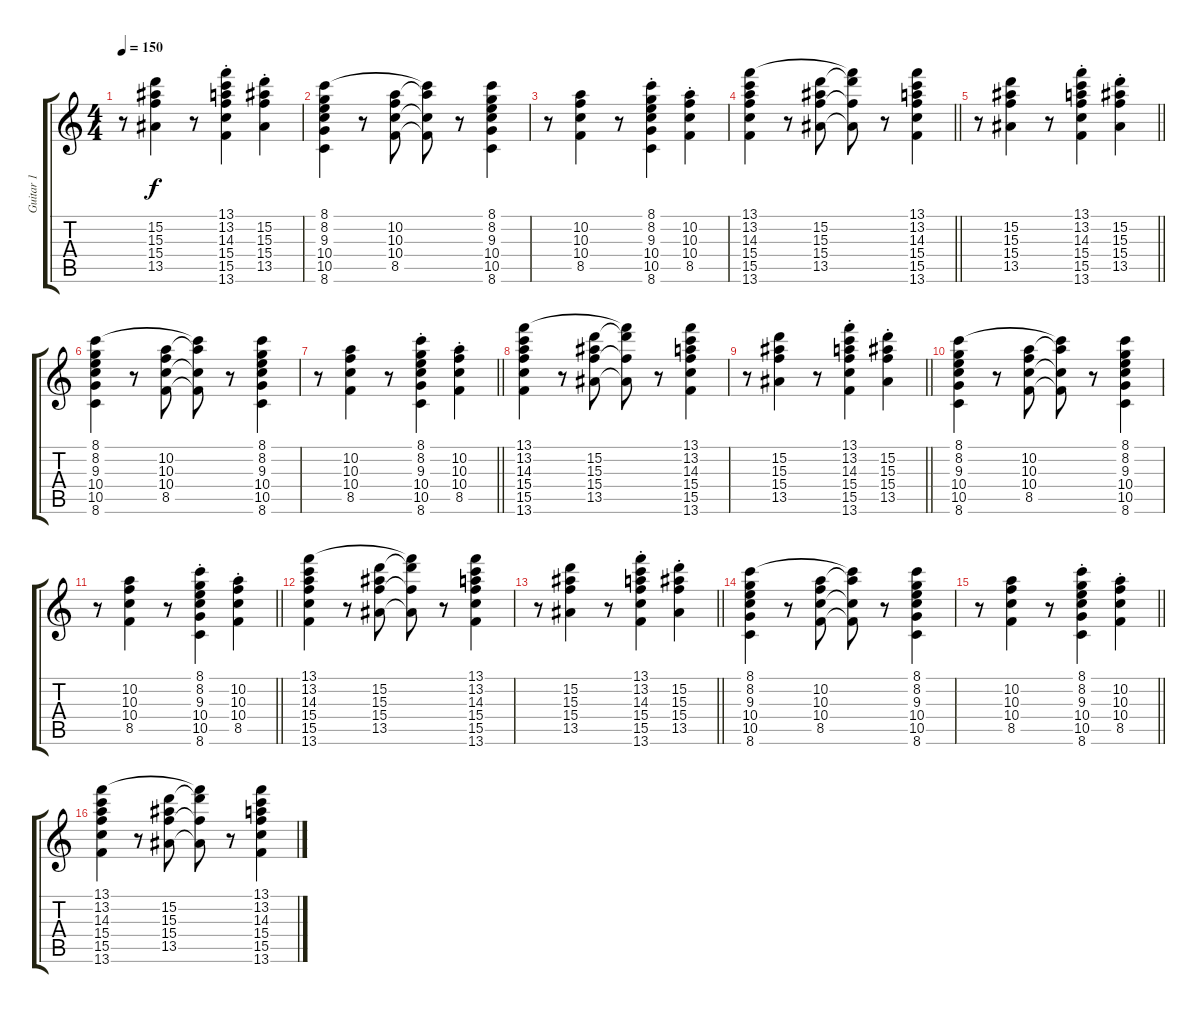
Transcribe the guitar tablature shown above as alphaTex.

\track ("Guitar 1" "Guitar 1") {instrument distortionguitar}
\staff {score tabs}
\tuning (E4 B3 G3 D3 A2 E2) {hide}
\ts (4 4)
\tempo 150
\clef g2
\ks c
r.8{dy f} (15.2 15.3 15.4 13.5).4 r.8 (13.1{st} 13.2{st} 14.3{st} 15.4{st} 15.5{st} 13.6{st}).4 (15.2{st} 15.3{st} 15.4{st} 13.5{st}).4 |
(8.1 8.2 9.3 10.4 10.5 8.6).4 r.8 (10.2 10.3 10.4 8.5).8 (8.1{t} 10.2{t} 10.4{t} 8.5{t}).8 r.8 (8.1 8.2 9.3 10.4 10.5 8.6).4 |
r.8 (10.2 10.3 10.4 8.5).4 r.8 (8.1{st} 8.2{st} 9.3{st} 10.4{st} 10.5{st} 8.6{st}).4 (10.2{st} 10.3{st} 10.4{st} 8.5{st}).4 |
\barLineRight lightlight
(13.1 13.2 14.3 15.4 15.5 13.6).4 r.8 (15.2 15.3 15.4 13.5).8 (13.1{t} 15.2{t} 15.4{t} 13.5{t}).8 r.8 (13.1 13.2 14.3 15.4 15.5 13.6).4 |
\barLineRight lightlight
r.8 (15.2 15.3 15.4 13.5).4 r.8 (13.1{st} 13.2{st} 14.3{st} 15.4{st} 15.5{st} 13.6{st}).4 (15.2{st} 15.3{st} 15.4{st} 13.5{st}).4 |
(8.1 8.2 9.3 10.4 10.5 8.6).4 r.8 (10.2 10.3 10.4 8.5).8 (8.1{t} 10.2{t} 10.4{t} 8.5{t}).8 r.8 (8.1 8.2 9.3 10.4 10.5 8.6).4 |
\barLineRight lightlight
r.8 (10.2 10.3 10.4 8.5).4 r.8 (8.1{st} 8.2{st} 9.3{st} 10.4{st} 10.5{st} 8.6{st}).4 (10.2{st} 10.3{st} 10.4{st} 8.5{st}).4 |
(13.1 13.2 14.3 15.4 15.5 13.6).4 r.8 (15.2 15.3 15.4 13.5).8 (13.1{t} 15.2{t} 15.4{t} 13.5{t}).8 r.8 (13.1 13.2 14.3 15.4 15.5 13.6).4 |
\barLineRight lightlight
r.8 (15.2 15.3 15.4 13.5).4 r.8 (13.1{st} 13.2{st} 14.3{st} 15.4{st} 15.5{st} 13.6{st}).4 (15.2{st} 15.3{st} 15.4{st} 13.5{st}).4 |
(8.1 8.2 9.3 10.4 10.5 8.6).4 r.8 (10.2 10.3 10.4 8.5).8 (8.1{t} 10.2{t} 10.4{t} 8.5{t}).8 r.8 (8.1 8.2 9.3 10.4 10.5 8.6).4 |
\barLineRight lightlight
r.8 (10.2 10.3 10.4 8.5).4 r.8 (8.1{st} 8.2{st} 9.3{st} 10.4{st} 10.5{st} 8.6{st}).4 (10.2{st} 10.3{st} 10.4{st} 8.5{st}).4 |
(13.1 13.2 14.3 15.4 15.5 13.6).4 r.8 (15.2 15.3 15.4 13.5).8 (13.1{t} 15.2{t} 15.4{t} 13.5{t}).8 r.8 (13.1 13.2 14.3 15.4 15.5 13.6).4 |
\barLineRight lightlight
r.8 (15.2 15.3 15.4 13.5).4 r.8 (13.1{st} 13.2{st} 14.3{st} 15.4{st} 15.5{st} 13.6{st}).4 (15.2{st} 15.3{st} 15.4{st} 13.5{st}).4 |
(8.1 8.2 9.3 10.4 10.5 8.6).4 r.8 (10.2 10.3 10.4 8.5).8 (8.1{t} 10.2{t} 10.4{t} 8.5{t}).8 r.8 (8.1 8.2 9.3 10.4 10.5 8.6).4 |
\barLineRight lightlight
r.8 (10.2 10.3 10.4 8.5).4 r.8 (8.1{st} 8.2{st} 9.3{st} 10.4{st} 10.5{st} 8.6{st}).4 (10.2{st} 10.3{st} 10.4{st} 8.5{st}).4 |
(13.1 13.2 14.3 15.4 15.5 13.6).4 r.8 (15.2 15.3 15.4 13.5).8 (13.1{t} 15.2{t} 15.4{t} 13.5{t}).8 r.8 (13.1 13.2 14.3 15.4 15.5 13.6).4
